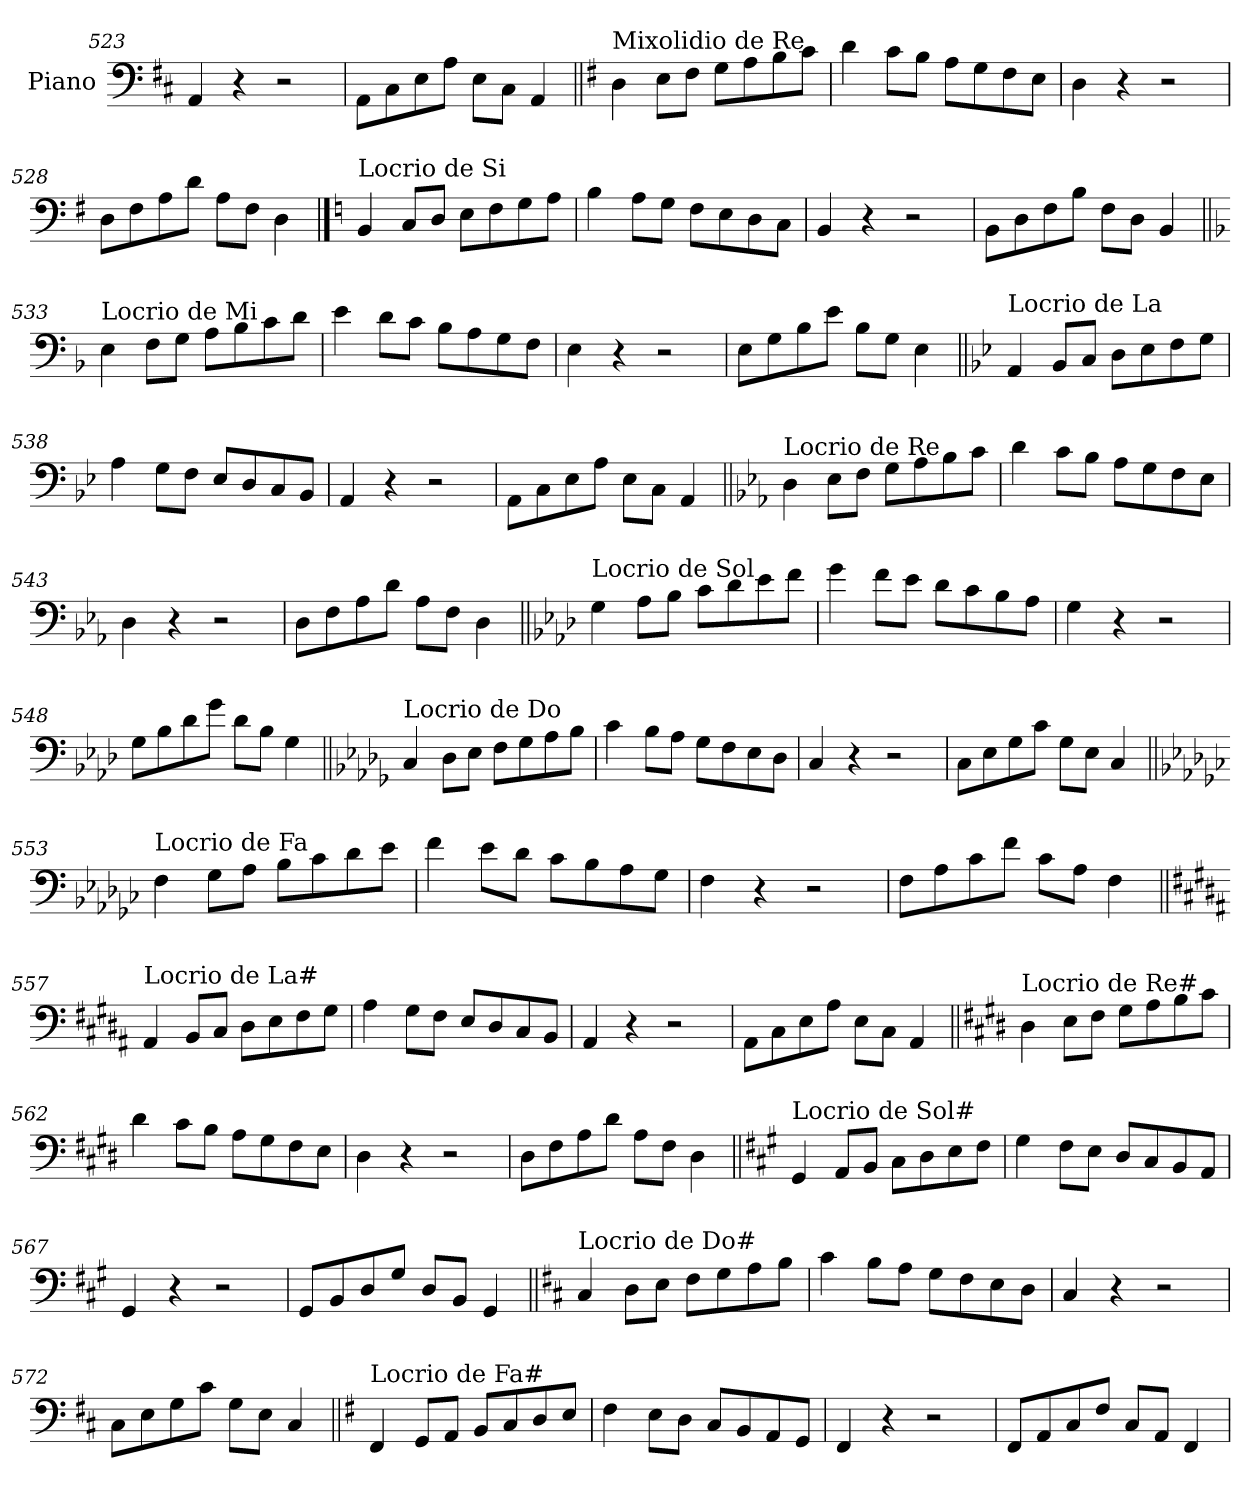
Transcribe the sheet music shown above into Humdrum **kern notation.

**kern
*part1
*staff1
*I"Piano
*I'Pno.
*clefF4
*k[f#c#]
=523
4AA/
4r
2r
=524
8AA\L
8C#\
8E\
8A\J
8E\L
8C#\J
4AA/
!!LO:LB:g=z
=525||
*k[f#]
!LO:TX:a:t=Mixolidio de Re
4D\
8E\L
8F#\J
8G\L
8A\
8B\
8c\J
=526
4d\
8c\L
8B\J
8A\L
8G\
8F#\
8E\J
=527
4D\
4r
2r
=528
8D\L
8F#\
8A\
8d\J
8A\L
8F#\J
4D\
!!LO:PB:g=z
==529
*k[]
!LO:TX:a:t=Locrio de Si
4BB/
8C/L
8D/J
8E\L
8F\
8G\
8A\J
=530
4B\
8A\L
8G\J
8F\L
8E\
8D\
8C\J
=531
4BB/
4r
2r
=532
8BB\L
8D\
8F\
8B\J
8F\L
8D\J
4BB/
!!LO:LB:g=z
=533||
*k[b-]
!LO:TX:a:t=Locrio de Mi
4E\
8F\L
8G\J
8A\L
8B-\
8c\
8d\J
=534
4e\
8d\L
8c\J
8B-\L
8A\
8G\
8F\J
=535
4E\
4r
2r
=536
8E\L
8G\
8B-\
8e\J
8B-\L
8G\J
4E\
!!LO:LB:g=z
=537||
*k[b-e-]
!LO:TX:a:t=Locrio de La
4AA/
8BB-/L
8C/J
8D\L
8E-\
8F\
8G\J
=538
4A\
8G\L
8F\J
8E-/L
8D/
8C/
8BB-/J
=539
4AA/
4r
2r
=540
8AA\L
8C\
8E-\
8A\J
8E-\L
8C\J
4AA/
!!LO:LB:g=z
=541||
*k[b-e-a-]
!LO:TX:a:t=Locrio de Re
4D\
8E-\L
8F\J
8G\L
8A-\
8B-\
8c\J
=542
4d\
8c\L
8B-\J
8A-\L
8G\
8F\
8E-\J
=543
4D\
4r
2r
=544
8D\L
8F\
8A-\
8d\J
8A-\L
8F\J
4D\
!!LO:LB:g=z
=545||
*k[b-e-a-d-]
!LO:TX:a:t=Locrio de Sol
4G\
8A-\L
8B-\J
8c\L
8d-\
8e-\
8f\J
=546
4g\
8f\L
8e-\J
8d-\L
8c\
8B-\
8A-\J
=547
4G\
4r
2r
=548
8G\L
8B-\
8d-\
8g\J
8d-\L
8B-\J
4G\
!!LO:LB:g=z
=549||
*k[b-e-a-d-g-]
!LO:TX:a:t=Locrio de Do
4C/
8D-\L
8E-\J
8F\L
8G-\
8A-\
8B-\J
=550
4c\
8B-\L
8A-\J
8G-\L
8F\
8E-\
8D-\J
=551
4C/
4r
2r
=552
8C\L
8E-\
8G-\
8c\J
8G-\L
8E-\J
4C/
!!LO:LB:g=z
=553||
*k[b-e-a-d-g-c-]
!LO:TX:a:t=Locrio de Fa
4F\
8G-\L
8A-\J
8B-\L
8c-\
8d-\
8e-\J
=554
4f\
8e-\L
8d-\J
8c-\L
8B-\
8A-\
8G-\J
=555
4F\
4r
2r
=556
8F\L
8A-\
8c-\
8f\J
8c-\L
8A-\J
4F\
!!LO:LB:g=z
=557||
*k[f#c#g#d#a#]
!LO:TX:a:t=Locrio de La#
4AA#/
8BB/L
8C#/J
8D#\L
8E\
8F#\
8G#\J
=558
4A#\
8G#\L
8F#\J
8E/L
8D#/
8C#/
8BB/J
=559
4AA#/
4r
2r
=560
8AA#\L
8C#\
8E\
8A#\J
8E\L
8C#\J
4AA#/
!!LO:LB:g=z
=561||
*k[f#c#g#d#]
!LO:TX:a:t=Locrio de Re#
4D#\
8E\L
8F#\J
8G#\L
8A\
8B\
8c#\J
=562
4d#\
8c#\L
8B\J
8A\L
8G#\
8F#\
8E\J
=563
4D#\
4r
2r
=564
8D#\L
8F#\
8A\
8d#\J
8A\L
8F#\J
4D#\
!!LO:LB:g=z
=565||
*k[f#c#g#]
!LO:TX:a:t=Locrio de Sol#
4GG#/
8AA/L
8BB/J
8C#\L
8D\
8E\
8F#\J
=566
4G#\
8F#\L
8E\J
8D/L
8C#/
8BB/
8AA/J
=567
4GG#/
4r
2r
=568
8GG#/L
8BB/
8D/
8G#/J
8D/L
8BB/J
4GG#/
!!LO:LB:g=z
=569||
*k[f#c#]
!LO:TX:a:t=Locrio de Do#
4C#/
8D\L
8E\J
8F#\L
8G\
8A\
8B\J
=570
4c#\
8B\L
8A\J
8G\L
8F#\
8E\
8D\J
=571
4C#/
4r
2r
=572
8C#\L
8E\
8G\
8c#\J
8G\L
8E\J
4C#/
!!LO:LB:g=z
=573||
*k[f#]
!LO:TX:a:t=Locrio de Fa#
4FF#/
8GG/L
8AA/J
8BB/L
8C/
8D/
8E/J
=574
4F#\
8E\L
8D\J
8C/L
8BB/
8AA/
8GG/J
=575
4FF#/
4r
2r
=576
8FF#/L
8AA/
8C/
8F#/J
8C/L
8AA/J
4FF#/
=
*-
